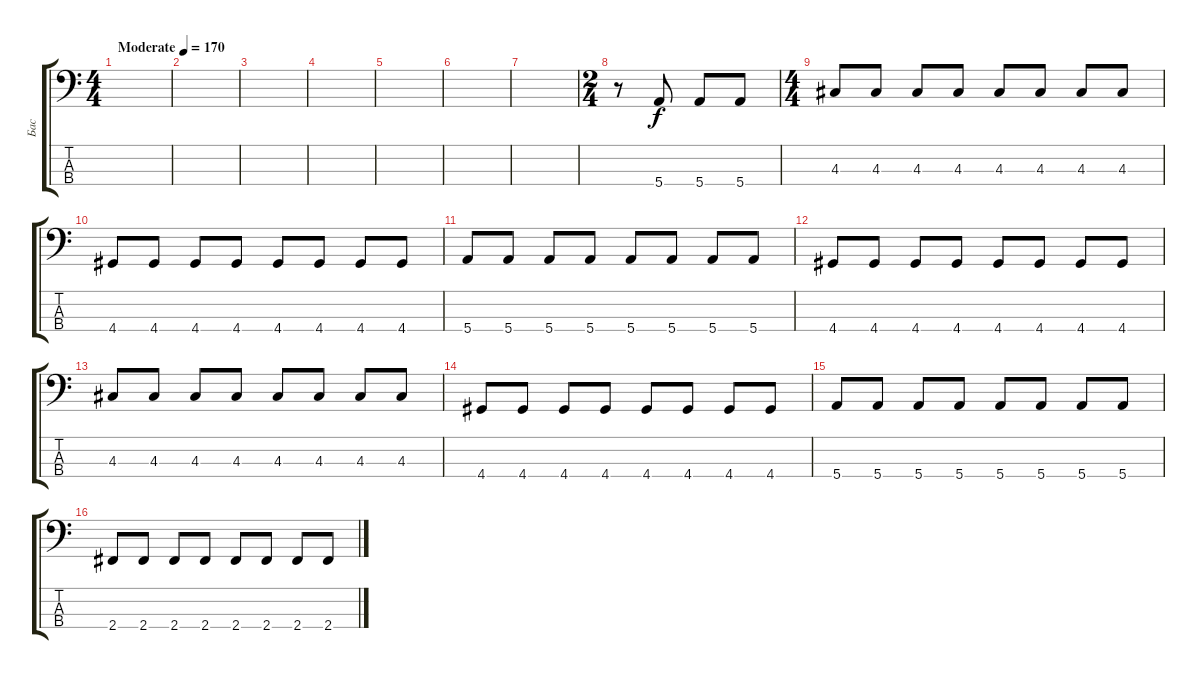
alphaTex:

\track ("Бас" "Бас") {instrument electricbassfinger}
\staff {score tabs}
\tuning (G2 D2 A1 E1) {hide}
\ts (4 4)
\tempo (170 "Moderate")
\clef f4
\ks c
|
|
|
|
|
|
|
\ts (2 4)
r.8 5.4.8 5.4.8 5.4.8 |
\ts (4 4)
4.3.8 4.3.8 4.3.8 4.3.8 4.3.8 4.3.8 4.3.8 4.3.8 |
4.4.8 4.4.8 4.4.8 4.4.8 4.4.8 4.4.8 4.4.8 4.4.8 |
5.4.8 5.4.8 5.4.8 5.4.8 5.4.8 5.4.8 5.4.8 5.4.8 |
4.4.8 4.4.8 4.4.8 4.4.8 4.4.8 4.4.8 4.4.8 4.4.8 |
4.3.8 4.3.8 4.3.8 4.3.8 4.3.8 4.3.8 4.3.8 4.3.8 |
4.4.8 4.4.8 4.4.8 4.4.8 4.4.8 4.4.8 4.4.8 4.4.8 |
5.4.8 5.4.8 5.4.8 5.4.8 5.4.8 5.4.8 5.4.8 5.4.8 |
2.4.8 2.4.8 2.4.8 2.4.8 2.4.8 2.4.8 2.4.8 2.4.8
